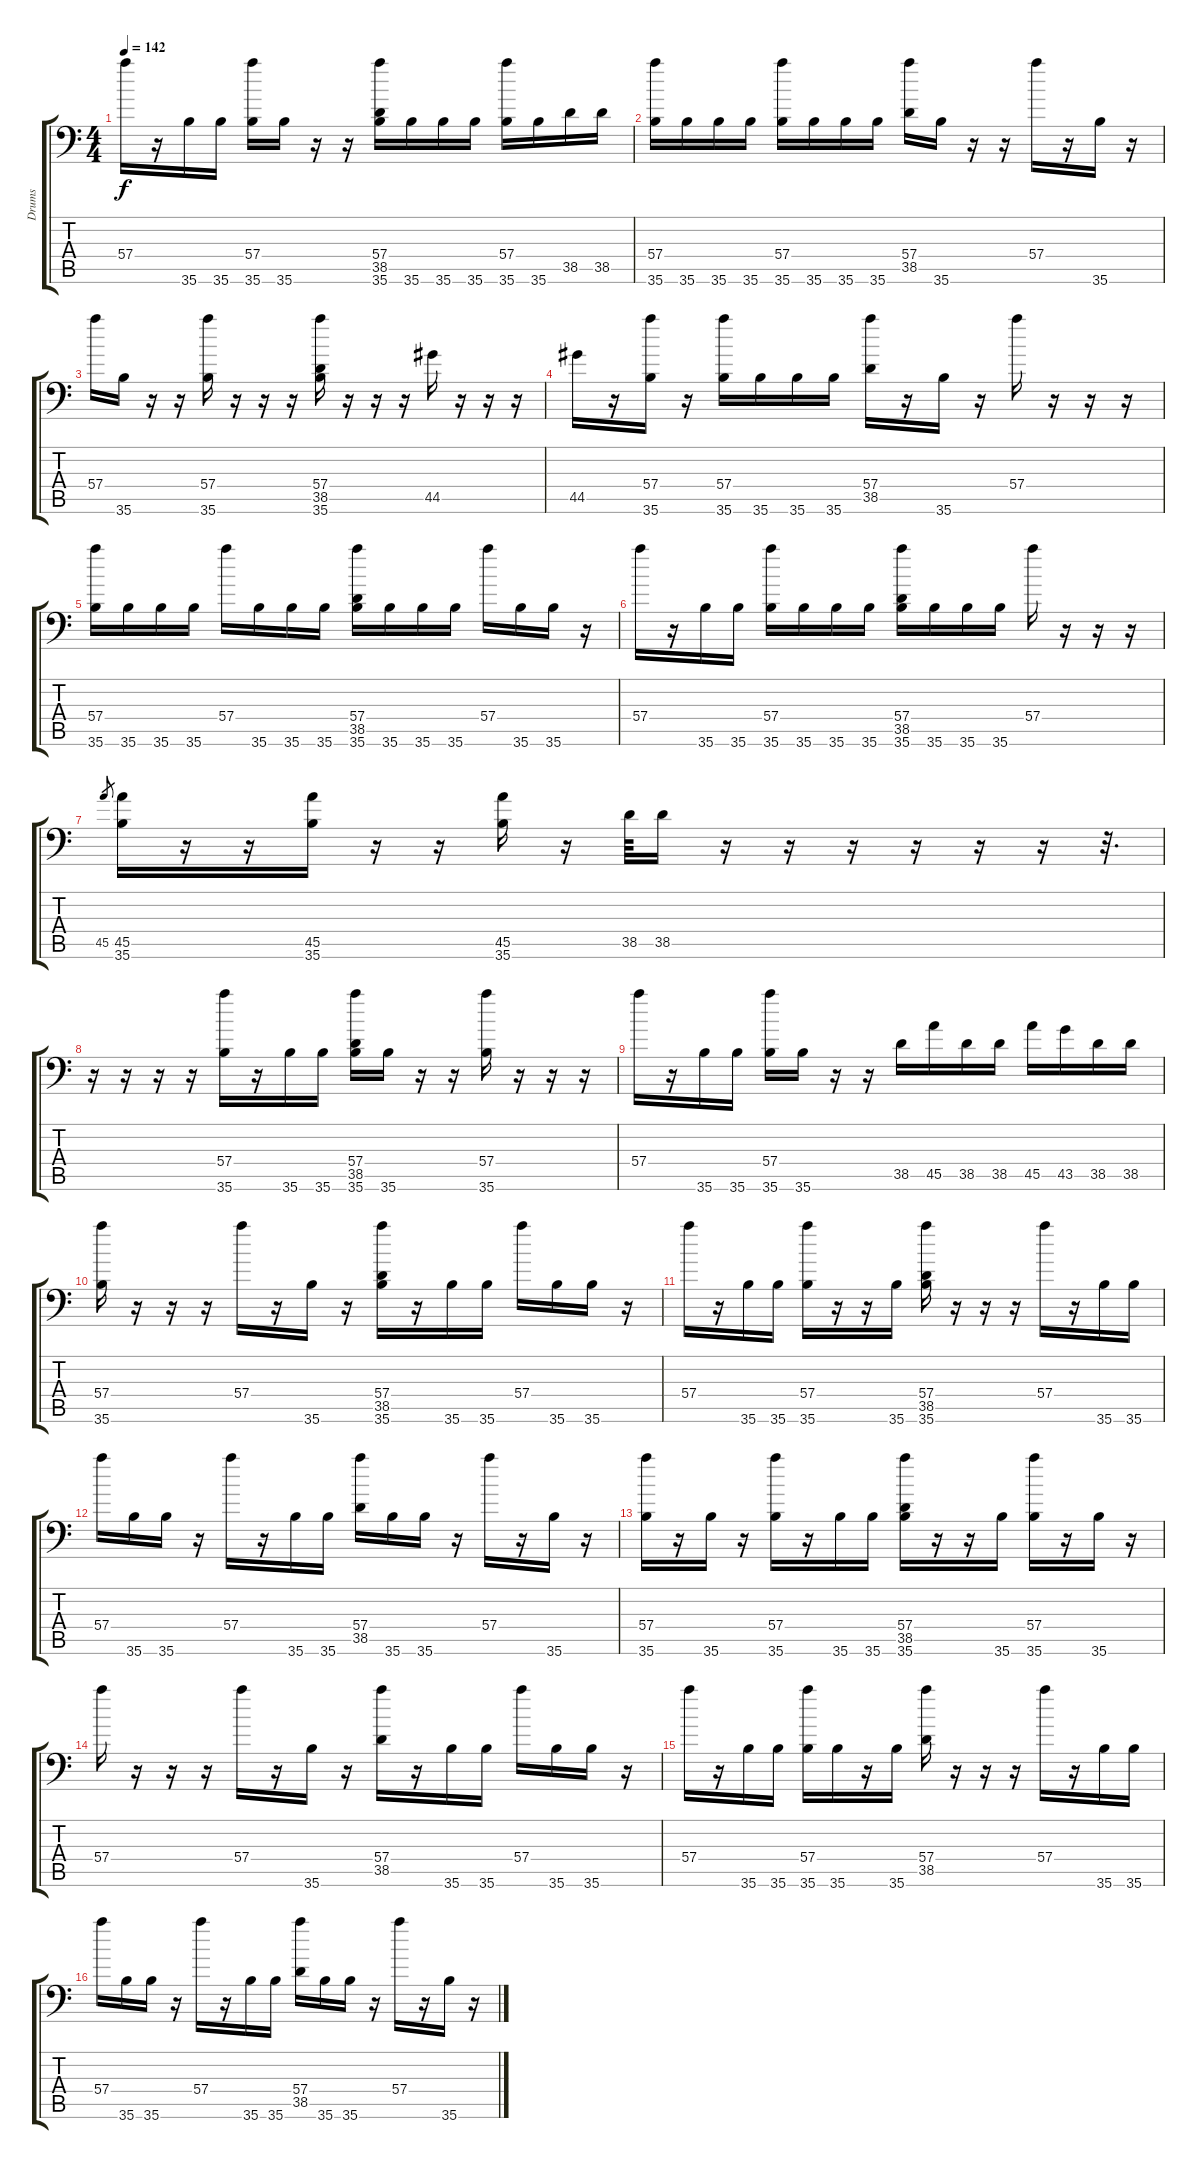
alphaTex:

\track ("Drums" "Drums") {instrument acousticgrandpiano}
\staff {score tabs}
\tuning (C-1 C-1 C-1 C-1 C-1 C-1) {hide}
\ts (4 4)
\tempo 142
\clef f4
\ks c
57.4.16{dy f} r.16 35.6.16 35.6.16 (57.4 35.6).16 35.6.16 r.16 r.16 (57.4 38.5 35.6).16 35.6.16 35.6.16 35.6.16 (57.4 35.6).16 35.6.16 38.5.16 38.5.16 |
(57.4 35.6).16 35.6.16 35.6.16 35.6.16 (57.4 35.6).16 35.6.16 35.6.16 35.6.16 (57.4 38.5).16 35.6.16 r.16 r.16 57.4.16 r.16 35.6.16 r.16 |
57.4.16 35.6.16 r.16 r.16 (57.4 35.6).16 r.16 r.16 r.16 (57.4 38.5 35.6).16 r.16 r.16 r.16 44.5.16 r.16 r.16 r.16 |
44.5.16 r.16 (57.4 35.6).16 r.16 (57.4 35.6).16 35.6.16 35.6.16 35.6.16 (57.4 38.5).16 r.16 35.6.16 r.16 57.4.16 r.16 r.16 r.16 |
(57.4 35.6).16 35.6.16 35.6.16 35.6.16 57.4.16 35.6.16 35.6.16 35.6.16 (57.4 38.5 35.6).16 35.6.16 35.6.16 35.6.16 57.4.16 35.6.16 35.6.16 r.16 |
57.4.16 r.16 35.6.16 35.6.16 (57.4 35.6).16 35.6.16 35.6.16 35.6.16 (57.4 38.5 35.6).16 35.6.16 35.6.16 35.6.16 57.4.16 r.16 r.16 r.16 |
45.5.8{gr} (45.5 35.6).16 r.16 r.16 (45.5 35.6).16 r.16 r.16 (45.5 35.6).16 r.16 38.5.64 38.5.16 r.16 r.16 r.16 r.16 r.16 r.16 r.32{d} |
r.16 r.16 r.16 r.16 (57.4 35.6).16 r.16 35.6.16 35.6.16 (57.4 38.5 35.6).16 35.6.16 r.16 r.16 (57.4 35.6).16 r.16 r.16 r.16 |
57.4.16 r.16 35.6.16 35.6.16 (57.4 35.6).16 35.6.16 r.16 r.16 38.5.16 45.5.16 38.5.16 38.5.16 45.5.16 43.5.16 38.5.16 38.5.16 |
(57.4 35.6).16 r.16 r.16 r.16 57.4.16 r.16 35.6.16 r.16 (57.4 38.5 35.6).16 r.16 35.6.16 35.6.16 57.4.16 35.6.16 35.6.16 r.16 |
57.4.16 r.16 35.6.16 35.6.16 (57.4 35.6).16 r.16 r.16 35.6.16 (57.4 38.5 35.6).16 r.16 r.16 r.16 57.4.16 r.16 35.6.16 35.6.16 |
57.4.16 35.6.16 35.6.16 r.16 57.4.16 r.16 35.6.16 35.6.16 (57.4 38.5).16 35.6.16 35.6.16 r.16 57.4.16 r.16 35.6.16 r.16 |
(57.4 35.6).16 r.16 35.6.16 r.16 (57.4 35.6).16 r.16 35.6.16 35.6.16 (57.4 38.5 35.6).16 r.16 r.16 35.6.16 (57.4 35.6).16 r.16 35.6.16 r.16 |
57.4.16 r.16 r.16 r.16 57.4.16 r.16 35.6.16 r.16 (57.4 38.5).16 r.16 35.6.16 35.6.16 57.4.16 35.6.16 35.6.16 r.16 |
57.4.16 r.16 35.6.16 35.6.16 (57.4 35.6).16 35.6.16 r.16 35.6.16 (57.4 38.5).16 r.16 r.16 r.16 57.4.16 r.16 35.6.16 35.6.16 |
57.4.16 35.6.16 35.6.16 r.16 57.4.16 r.16 35.6.16 35.6.16 (57.4 38.5).16 35.6.16 35.6.16 r.16 57.4.16 r.16 35.6.16 r.16
